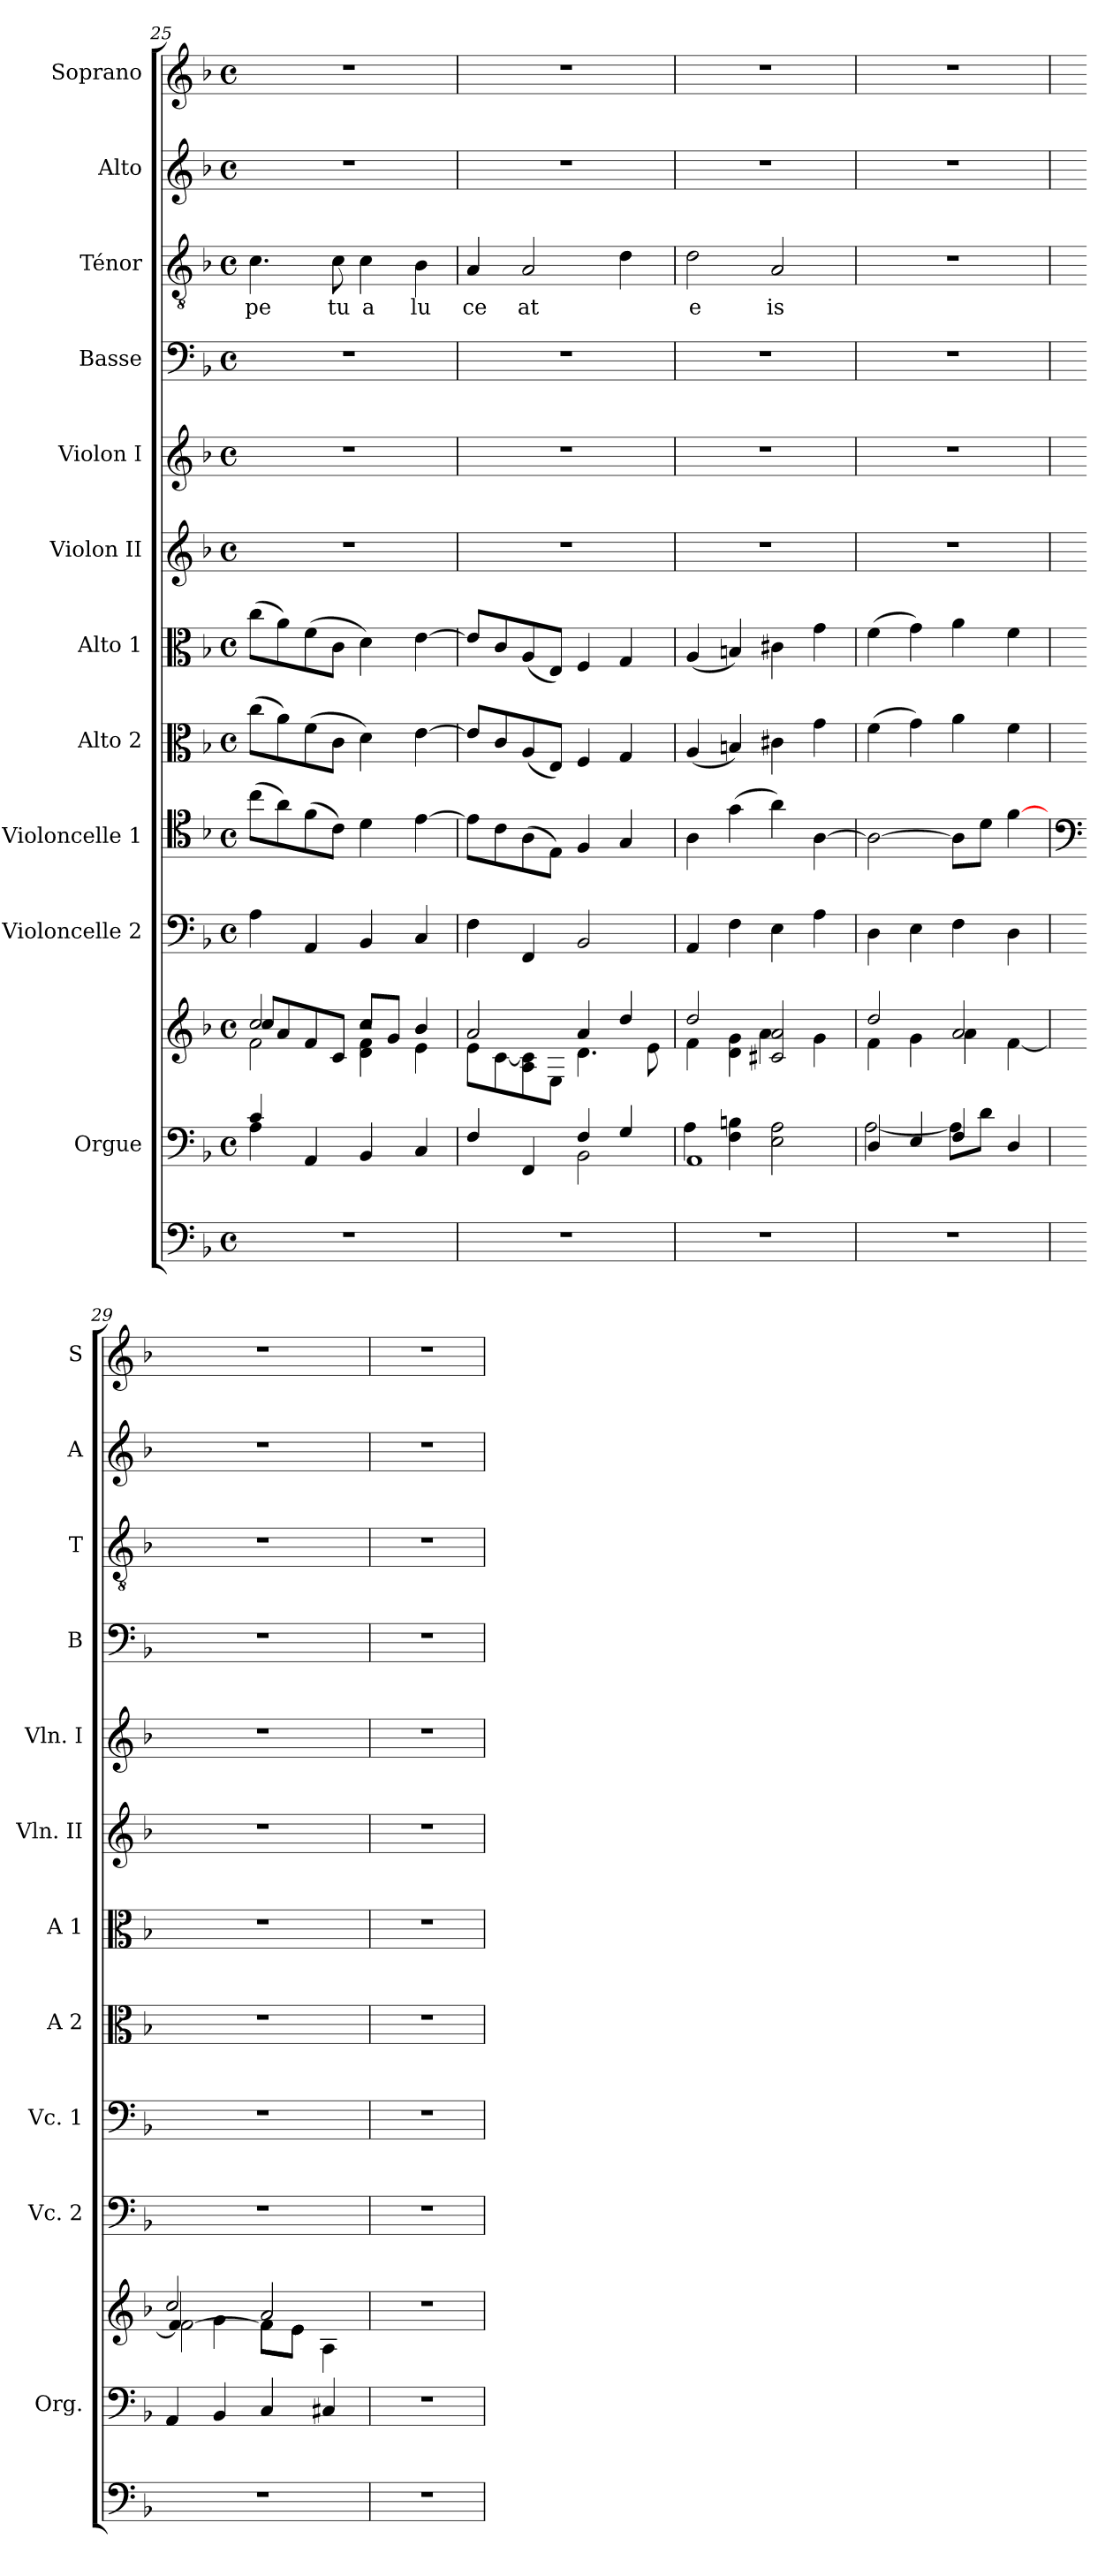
**kern	**kern	**kern	**kern	**kern	**kern	**kern	**kern	**kern	**kern	**kern	**text	**kern	**kern
*part12	*part11	*part11	*part10	*part9	*part8	*part7	*part6	*part5	*part4	*part3	*part3	*part2	*part1
*staff13	*staff12	*staff11	*staff10	*staff9	*staff8	*staff7	*staff6	*staff5	*staff4	*staff3	*staff3	*staff2	*staff1
*	*I"Orgue	*	*I"Violoncelle 2	*I"Violoncelle 1	*I"Alto 2	*I"Alto 1	*I"Violon II	*I"Violon I	*I"Basse	*I"Ténor	*	*I"Alto	*I"Soprano
*	*I'Org.	*	*I'Vc. 2	*I'Vc. 1	*I'A 2	*I'A 1	*I'Vln. II	*I'Vln. I	*I'B	*I'T	*	*I'A	*I'S
*clefF4	*clefF4	*clefG2	*clefF4	*clefC4	*clefC3	*clefC3	*clefG2	*clefG2	*clefF4	*clefGv2	*	*clefG2	*clefG2
*k[b-]	*k[b-]	*k[b-]	*k[b-]	*k[b-]	*k[b-]	*k[b-]	*k[b-]	*k[b-]	*k[b-]	*k[b-]	*	*k[b-]	*k[b-]
*d:	*d:	*d:	*d:	*d:	*d:	*d:	*d:	*d:	*d:	*d:	*	*d:	*d:
*M4/4	*M4/4	*M4/4	*M4/4	*M4/4	*M4/4	*M4/4	*M4/4	*M4/4	*M4/4	*M4/4	*	*M4/4	*M4/4
*met(c)	*met(c)	*met(c)	*met(c)	*met(c)	*met(c)	*met(c)	*met(c)	*met(c)	*met(c)	*met(c)	*	*met(c)	*met(c)
=25	=25	=25	=25	=25	=25	=25	=25	=25	=25	=25	=25	=25	=25
*	*^	*^	*	*	*	*	*	*	*	*	*	*	*
*	*	*	*	*^	*	*	*	*	*	*	*	*	*	*	*
!	!	!	!	!	!	!	!	!	!	!	!	!	!	!LO:LY:b	!	!
1r	4A\	4c/	2cc/	2f\	8cc/L	4A\	(>8cc\L	(>8cc\L	(>8cc\L	1r	1r	1r	4.c\	pe	1r	1r
.	.	.	.	.	8a/	.	8a\)	8a\)	8a\)	.	.	.	.	.	.	.
.	4AA/	4ryy	.	.	8f/	4AA/	(>8f\	(>8f\	(>8f\	.	.	.	.	.	.	.
!	!	!	!	!	!	!	!	!	!	!	!	!	!	!LO:LY:b	!	!
.	.	.	.	.	8c/J	.	8c\J)	8c\J	8c\J	.	.	.	8c\	tu	.	.
!	!	!	!	!	!	!	!	!	!	!	!	!	!	!LO:LY:b	!	!
.	4BB-/	2ryy	8cc/L	4d\ 4f\	2r	4BB-/	4d\	4d\)	4d\)	.	.	.	4c\	a	.	.
.	.	.	8g/J	.	.	.	.	.	.	.	.	.	.	.	.	.
!	!	!	!	!	!	!	!	!	!	!	!	!	!	!LO:LY:b	!	!
.	4C/	.	4b-/	4e\	.	4C/	[4e\	[4e\	[4e\	.	.	.	4B-\	lu	.	.
*	*	*	*	*v	*v	*	*	*	*	*	*	*	*	*	*	*
=26	=26	=26	=26	=26	=26	=26	=26	=26	=26	=26	=26	=26	=26	=26	=26
!	!	!	!	!	!	!	!	!	!	!	!	!	!LO:LY:b	!	!
1r	4F/	2BB-\yy	2a/	8e\L	4F\	8e\L]	8e/L]	8e/L]	1r	1r	1r	4A/	ce	1r	1r
.	.	.	.	[<8c\	.	8c\	8c/	8c/	.	.	.	.	.	.	.
!	!	!	!	!	!	!	!	!	!	!	!	!	!LO:LY:b	!	!
.	4FF/	.	.	8A\ 8c\]	4FF/	(>8A\	(<8A/	(<8A/	.	.	.	2A/	at	.	.
.	.	.	.	8E\J	.	8E\J)	8E/J)	8E/J)	.	.	.	.	.	.	.
.	4F/	2BB-\	4a/	4.d\	2BB-/	4F/	4F/	4F/	.	.	.	.	.	.	.
.	4G/	.	4dd/	.	.	4G/	4G/	4G/	.	.	.	4d\	.	.	.
.	.	.	.	8e\	.	.	.	.	.	.	.	.	.	.	.
=27	=27	=27	=27	=27	=27	=27	=27	=27	=27	=27	=27	=27	=27	=27	=27
!	!	!	!	!	!	!	!	!	!	!	!	!	!LO:LY:b	!	!
1r	1AA	4A\	2dd/	4f\	4AA/	4A\	(<4A/	(<4A/	1r	1r	1r	2d\	e	1r	1r
.	.	4F\ 4Bn\	.	4d\ 4g\	4F\	(>4g\	4Bn/)	4Bn/)	.	.	.	.	.	.	.
!	!	!	!	!	!	!	!	!	!	!	!	!	!LO:LY:b	!	!
.	.	2E\ 2A\	2c#X/ 2a/	4a\	4E\	4a\)	4c#X\	4c#X\	.	.	.	2A/	is	.	.
.	.	.	.	4g\	4A\	[4A\	4g\	4g\	.	.	.	.	.	.	.
=28	=28	=28	=28	=28	=28	=28	=28	=28	=28	=28	=28	=28	=28	=28	=28
1r	4D/	[<2A\	2dd/	4f\	4D\	2A\_	(>4f\	(>4f\	1r	1r	1r	1r	.	1r	1r
.	4E/	.	.	4g\	4E\	.	4g\)	4g\)	.	.	.	.	.	.	.
.	4F/	8A\L]	2a/	4a\	4F\	8A\L]	4a\	4a\	.	.	.	.	.	.	.
.	.	8d\J	.	.	.	8d\J	.	.	.	.	.	.	.	.	.
.	4D/	4f\yy	.	[<4f\	4D\	[4f\	4f\	4f\	.	.	.	.	.	.	.
*	*v	*v	*	*	*	*	*	*	*	*	*	*	*	*	*
*	*	*v	*v	*	*	*	*	*	*	*	*	*	*	*
!!LO:PB:g=z
=29	=29	=29	=29	=29	=29	=29	=29	=29	=29	=29	=29	=29	=29
*	*	*	*	*clefF4	*	*	*	*	*	*	*	*	*
*	*	*^	*	*	*	*	*	*	*	*	*	*	*
*	*	*	*^	*	*	*	*	*	*	*	*	*	*	*
1r	4AA/	2cc/	4f/]	[2f\	1r	1r	1r	1r	1r	1r	1r	1r	.	1r	1r
.	4BB-/	.	4g\	.	.	.	.	.	.	.	.	.	.	.	.
.	4C/	2a/	8f\L	8f\L]	.	.	.	.	.	.	.	.	.	.	.
.	.	.	8e\J	8e\J	.	.	.	.	.	.	.	.	.	.	.
.	4C#X/	.	4A\	4ryy	.	.	.	.	.	.	.	.	.	.	.
*	*	*v	*v	*v	*	*	*	*	*	*	*	*	*	*	*
=30	=30	=30	=30	=30	=30	=30	=30	=30	=30	=30	=30	=30	=30
1r	1r	1r	1r	1r	1r	1r	1r	1r	1r	1r	.	1r	1r
=	=	=	=	=	=	=	=	=	=	=	=	=	=
*-	*-	*-	*-	*-	*-	*-	*-	*-	*-	*-	*-	*-	*-
